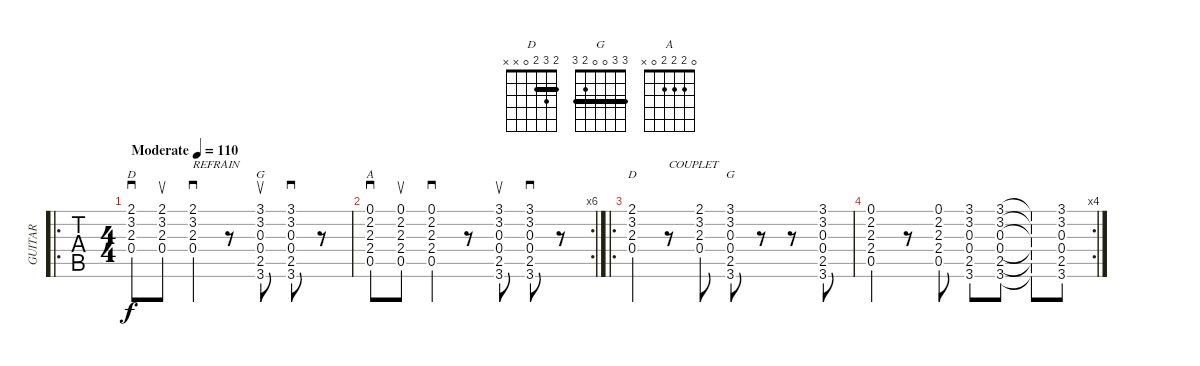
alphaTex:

\track ("GUITAR" "GUITAR") {instrument overdrivenguitar}
\staff {tabs}
\tuning (E4 B3 G3 D3 A2 E2) {hide}
\chord ("D" 2 3 2 0 x x)
\chord ("G" 3 3 0 0 2 3)
\chord ("A" 0 2 2 2 0 x)
\chord ("D" 2 3 2 0 x x) {barre 2}
\chord ("G" 3 3 0 0 2 3) {barre 3}
\ro
\ts (4 4)
\tempo (110 "Moderate")
\clef g2
\ks c
(2.1 3.2 2.3 0.4).8{sd ch "D" dy f instrument overdrivenguitar} (2.1 3.2 2.3 0.4).8{su} (2.1 3.2 2.3 0.4).4{sd txt "REFRAIN"} r.8 (3.1 3.2 0.3 0.4 2.5 3.6).8{su ch "G"} (3.1 3.2 0.3 0.4 2.5 3.6).8{sd} r.8 |
\rc 6
(0.1 2.2 2.3 2.4 0.5).8{sd ch "A"} (0.1 2.2 2.3 2.4 0.5).8{su} (0.1 2.2 2.3 2.4 0.5).4{sd} r.8 (3.1 3.2 0.3 0.4 2.5 3.6).8{su} (3.1 3.2 0.3 0.4 2.5 3.6).8{sd} r.8 |
\ro
(2.1 3.2 2.3 0.4).4{ch "D"} r.8{txt "COUPLET"} (2.1 3.2 2.3 0.4).8 (3.1 3.2 0.3 0.4 2.5 3.6).8{ch "G"} r.8 r.8 (3.1 3.2 0.3 0.4 2.5 3.6).8 |
\rc 4
(0.1 2.2 2.3 2.4 0.5).4 r.8 (0.1 2.2 2.3 2.4 0.5).8 (3.1 3.2 0.3 0.4 2.5 3.6).8 (3.1 3.2 0.3 0.4 2.5 3.6).8 (3.1{t} 3.2{t} 0.3{t} 0.4{t} 2.5{t} 3.6{t}).8 (3.1 3.2 0.3 0.4 2.5 3.6).8
